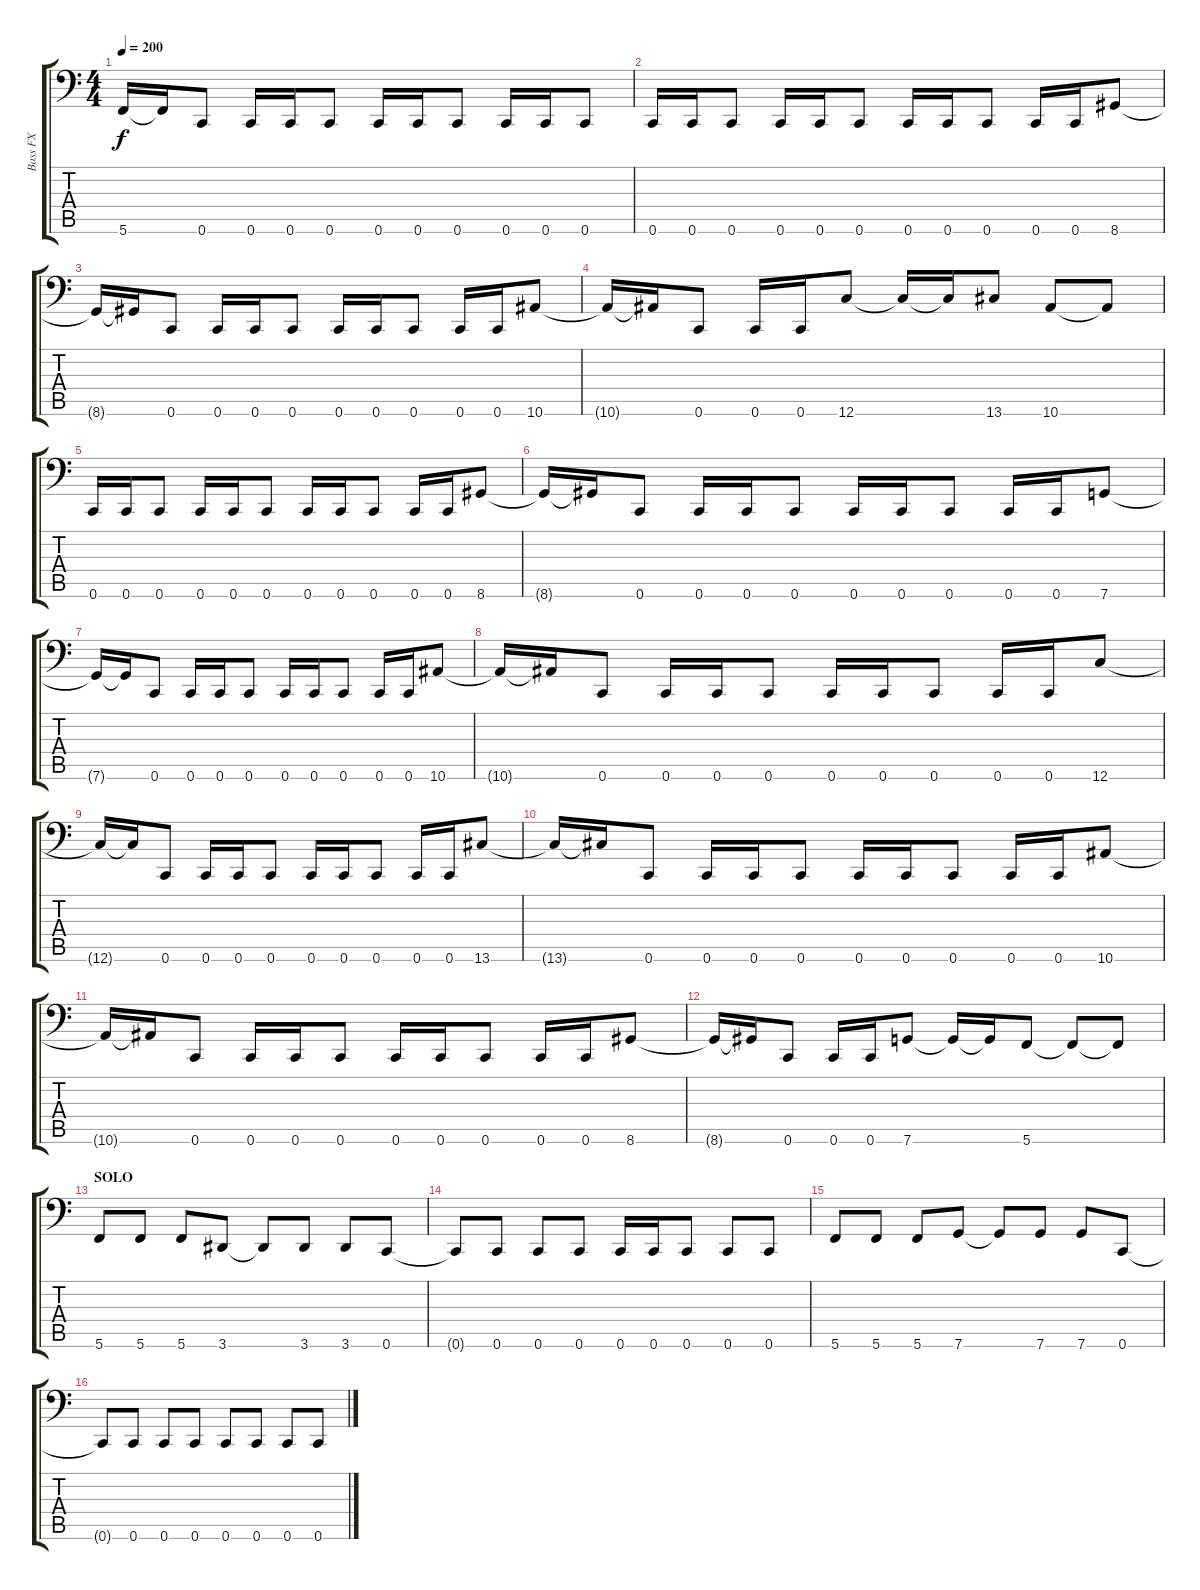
\track ("Bass FX" "Bass FX") {instrument slapbass1}
\staff {score tabs}
\tuning (D3 A2 F2 C2 G1 C1) {hide}
\ts (4 4)
\tempo 200
\clef f4
\ks c
5.6{t}.16{dy f} 5.6{t}.16 0.6.8 0.6.16 0.6.16 0.6.8 0.6.16 0.6.16 0.6.8 0.6.16 0.6.16 0.6.8 |
0.6.16 0.6.16 0.6.8 0.6.16 0.6.16 0.6.8 0.6.16 0.6.16 0.6.8 0.6.16 0.6.16 8.6.8 |
8.6{t}.16 8.6{t}.16 0.6.8 0.6.16 0.6.16 0.6.8 0.6.16 0.6.16 0.6.8 0.6.16 0.6.16 10.6.8 |
10.6{t}.16 10.6{t}.16 0.6.8 0.6.16 0.6.16 12.6.8 12.6{t}.16 12.6{t}.16 13.6.8 10.6.8 10.6{t}.8 |
0.6.16 0.6.16 0.6.8 0.6.16 0.6.16 0.6.8 0.6.16 0.6.16 0.6.8 0.6.16 0.6.16 8.6.8 |
8.6{t}.16 8.6{t}.16 0.6.8 0.6.16 0.6.16 0.6.8 0.6.16 0.6.16 0.6.8 0.6.16 0.6.16 7.6.8 |
7.6{t}.16 7.6{t}.16 0.6.8 0.6.16 0.6.16 0.6.8 0.6.16 0.6.16 0.6.8 0.6.16 0.6.16 10.6.8 |
10.6{t}.16 10.6{t}.16 0.6.8 0.6.16 0.6.16 0.6.8 0.6.16 0.6.16 0.6.8 0.6.16 0.6.16 12.6.8 |
12.6{t}.16 12.6{t}.16 0.6.8 0.6.16 0.6.16 0.6.8 0.6.16 0.6.16 0.6.8 0.6.16 0.6.16 13.6.8 |
13.6{t}.16 13.6{t}.16 0.6.8 0.6.16 0.6.16 0.6.8 0.6.16 0.6.16 0.6.8 0.6.16 0.6.16 10.6.8 |
10.6{t}.16 10.6{t}.16 0.6.8 0.6.16 0.6.16 0.6.8 0.6.16 0.6.16 0.6.8 0.6.16 0.6.16 8.6.8 |
8.6{t}.16 8.6{t}.16 0.6.8 0.6.16 0.6.16 7.6.8 7.6{t}.16 7.6{t}.16 5.6.8 5.6{t}.8 5.6{t}.8 |
\section ("" "SOLO")
5.6.8 5.6.8 5.6.8 3.6.8 3.6{t}.8 3.6.8 3.6.8 0.6.8 |
0.6{t}.8 0.6.8 0.6.8 0.6.8 0.6.16 0.6.16 0.6.8 0.6.8 0.6.8 |
5.6.8 5.6.8 5.6.8 7.6.8 7.6{t}.8 7.6.8 7.6.8 0.6.8 |
0.6{t}.8 0.6.8 0.6.8 0.6.8 0.6.8 0.6.8 0.6.8 0.6.8
